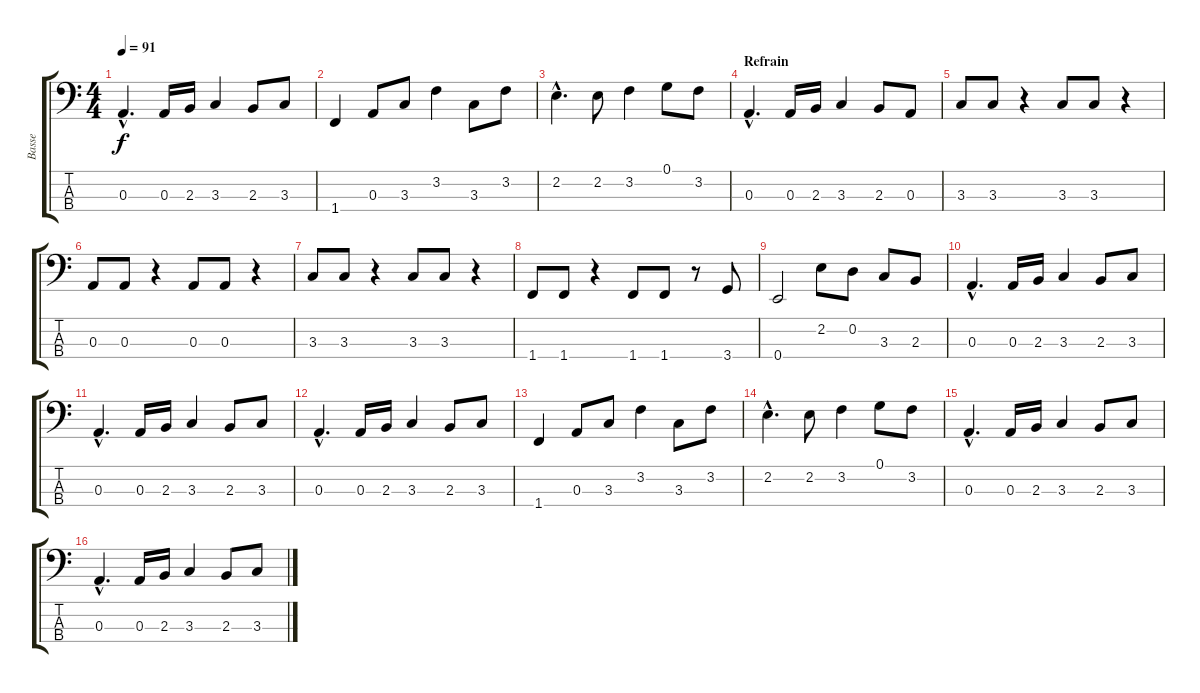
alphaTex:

\track ("Basse" "Basse") {instrument electricbassfinger}
\staff {score tabs}
\tuning (G2 D2 A1 E1) {hide}
\ts (4 4)
\tempo 91
\clef f4
\ks c
0.3{hac}.4{d dy f} 0.3.16 2.3.16 3.3.4 2.3.8 3.3.8 |
1.4.4 0.3.8 3.3.8 3.2.4 3.3.8 3.2.8 |
2.2{hac}.4{d} 2.2.8 3.2.4 0.1.8 3.2.8 |
\section ("" "Refrain")
0.3{hac}.4{d} 0.3.16 2.3.16 3.3.4 2.3.8 0.3.8 |
3.3.8 3.3.8 r.4 3.3.8 3.3.8 r.4 |
0.3.8 0.3.8 r.4 0.3.8 0.3.8 r.4 |
3.3.8 3.3.8 r.4 3.3.8 3.3.8 r.4 |
1.4.8 1.4.8 r.4 1.4.8 1.4.8 r.8 3.4.8 |
0.4.2 2.2.8 0.2.8 3.3.8 2.3.8 |
0.3{hac}.4{d} 0.3.16 2.3.16 3.3.4 2.3.8 3.3.8 |
0.3{hac}.4{d} 0.3.16 2.3.16 3.3.4 2.3.8 3.3.8 |
0.3{hac}.4{d} 0.3.16 2.3.16 3.3.4 2.3.8 3.3.8 |
1.4.4 0.3.8 3.3.8 3.2.4 3.3.8 3.2.8 |
2.2{hac}.4{d} 2.2.8 3.2.4 0.1.8 3.2.8 |
0.3{hac}.4{d} 0.3.16 2.3.16 3.3.4 2.3.8 3.3.8 |
0.3{hac}.4{d} 0.3.16 2.3.16 3.3.4 2.3.8 3.3.8
